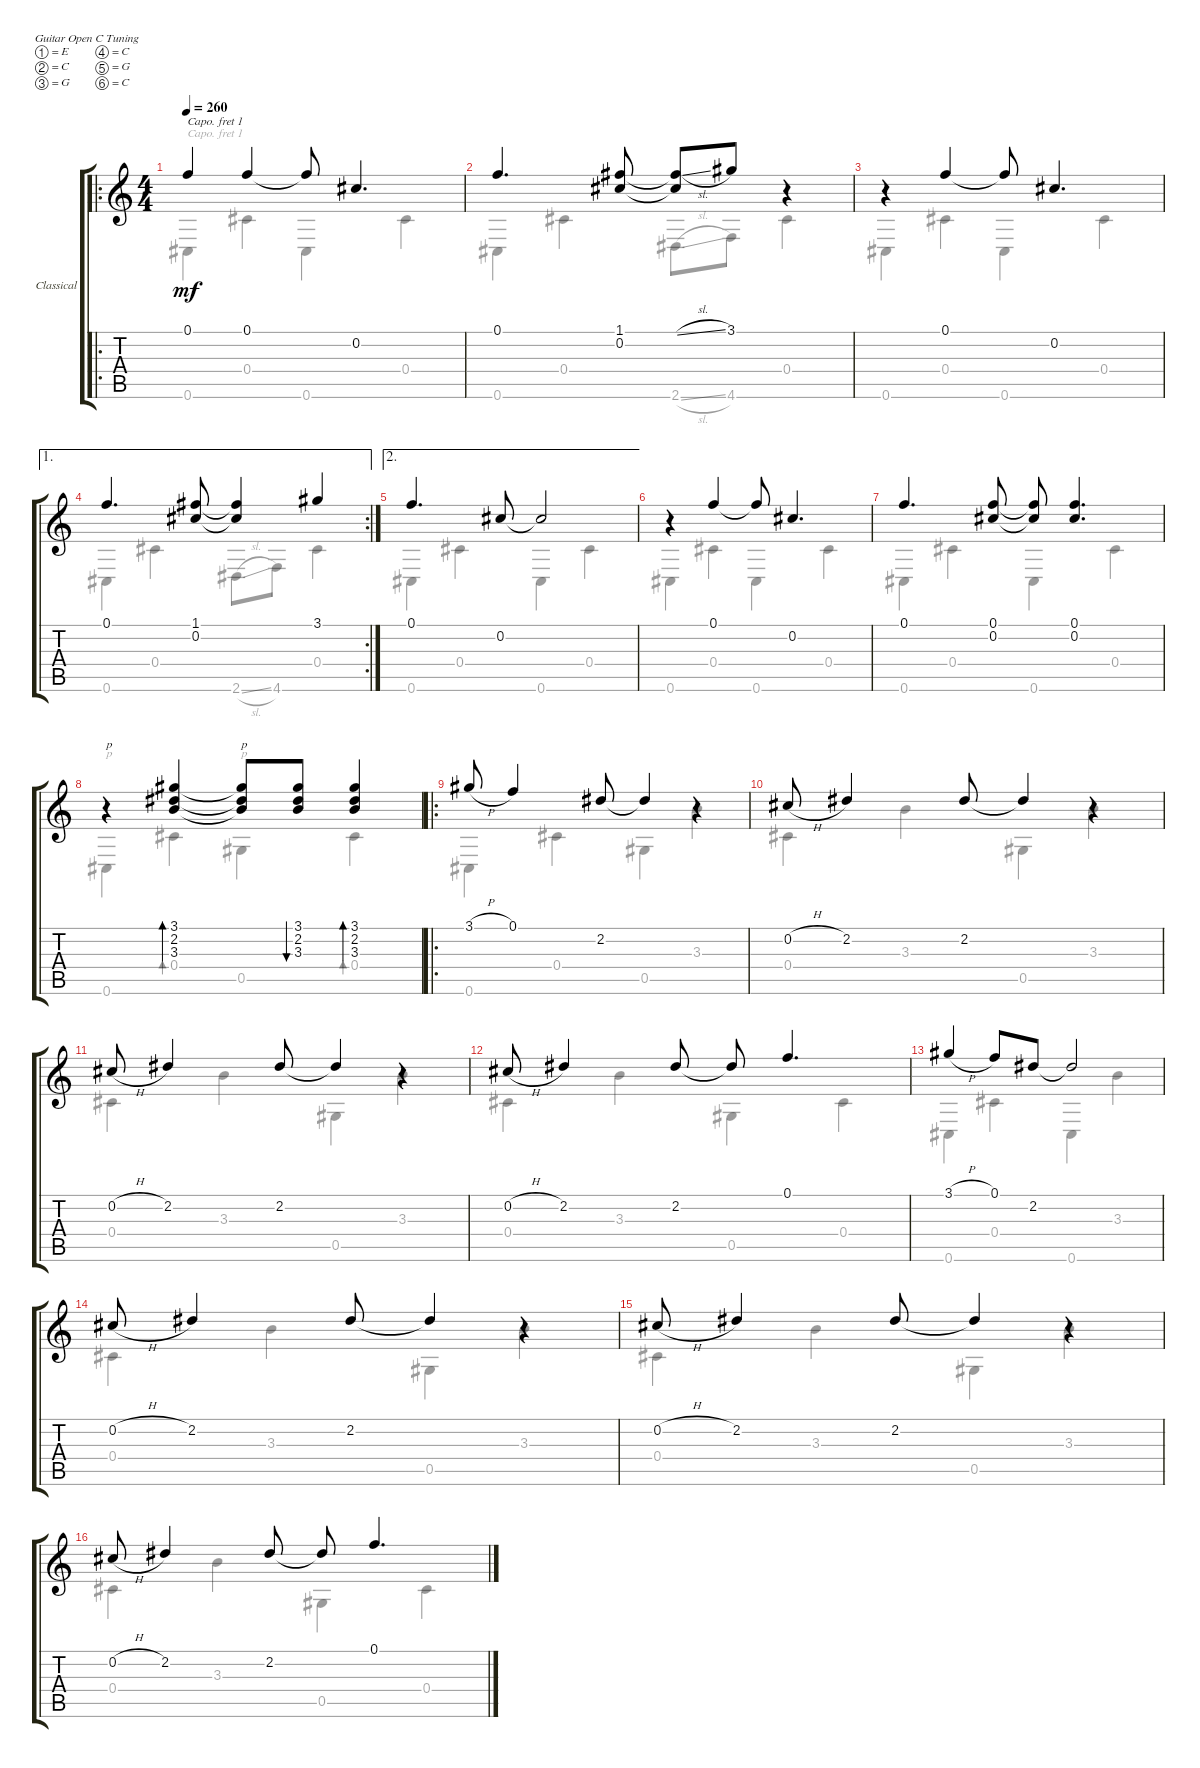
\defaultSystemsLayout 4
\bracketExtendMode groupsimilarinstruments
\firstSystemTrackNameOrientation horizontal
\otherSystemsTrackNameOrientation horizontal
\track ("Classical Guitar" "Classical ") {instrument acousticguitarsteel}
\staff {score tabs}
\capo 1
\tuning (E4 C4 G3 C3 G2 C2)
\voice
\ro
\ts (4 4)
\tempo 260
\clef g2
\ks c
0.1.4{dy mf} 0.1.4 0.1{t}.8 0.2.4{d} |
0.1.4{d} (1.1 0.2).8 (0.2{t} 1.1{sl t}).8 3.1.8 r.4 |
r.4 0.1.4 0.1{t}.8 0.2.4{d} |
\ae 1
\rc 2
0.1.4{d} (1.1 0.2).8 (0.2{t} 1.1{t}).4 3.1.4 |
\ae 2
0.1.4{d} 0.2.8 0.2{t}.2 |
r.4 0.1.4 0.1{t}.8 0.2.4{d} |
0.1.4{d} (0.1 0.2).8 (0.2{t} 0.1{t}).8 (0.1 0.2).4{d} |
r.4{txt "p"} (3.1 2.2 3.3).4{bd 30} (3.3{t} 2.2{t} 3.1{t}).8{txt "p"} (3.1 2.2 3.3).8{bu 30} (3.3 2.2 3.1).4{bd 30} |
\ro
3.1{h}.8 0.1.4 2.2.8 2.2{t}.4 r.4 |
0.2{h}.8 2.2.4 2.2.8 2.2{t}.4 r.4 |
0.2{h}.8 2.2.4 2.2.8 2.2{t}.4 r.4 |
0.2{h}.8 2.2.4 2.2.8 2.2{t}.8 0.1.4{d} |
3.1{h}.4 0.1.8 2.2.8 2.2{t}.2 |
0.2{h}.8 2.2.4 2.2.8 2.2{t}.4 r.4 |
0.2{h}.8 2.2.4 2.2.8 2.2{t}.4 r.4 |
0.2{h}.8 2.2.4 2.2.8 2.2{t}.8 0.1.4{d}
\voice
\clef g2
\ottava regular
\simile none
\ks c
0.6.4{dy mf} 0.4.4 0.6.4 0.4.4 |
0.6.4 0.4.4 2.6{sl}.8 4.6.8 0.4.4 |
0.6.4 0.4.4 0.6.4 0.4.4 |
0.6.4 0.4.4 2.6{sl}.8 4.6.8 0.4.4 |
0.6.4 0.4.4 0.6.4 0.4.4 |
0.6.4 0.4.4 0.6.4 0.4.4 |
0.6.4 0.4.4 0.6.4 0.4.4 |
0.6.4{txt "p"} 0.4.4{bd 0} 0.5.4{txt "p"} 0.4.4{bd 0} |
0.6.4 0.4.4 0.5.4 3.3.4 |
0.4.4 3.3.4 0.5.4 3.3.4 |
0.4.4 3.3.4 0.5.4 3.3.4 |
0.4.4 3.3.4 0.5.4 0.4.4 |
0.6.4 0.4.4 0.6.4 3.3.4 |
0.4.4 3.3.4 0.5.4 3.3.4 |
0.4.4 3.3.4 0.5.4 3.3.4 |
0.4.4 3.3.4 0.5.4 0.4.4
